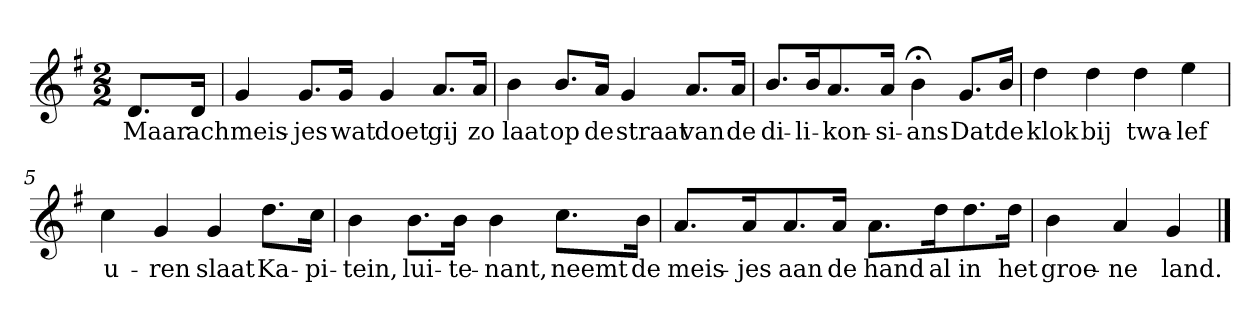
**kern	**text
*part1	*part1
*staff1	*staff1
*clefG2	*
*k[f#]	*
*G:	*
*M2/2	*
*MM120	*
=	=
8.d/L	Maar
16d/Jk	ach
=1	=1
4g	meis-
8.g/L	-jes
16g/Jk	wat
4g	doet
8.a/L	gij
16a/Jk	zo
=2	=2
4b	laat
8.b/L	op
16a/Jk	de
4g	straat
8.a/L	van
16a/Jk	de
=3	=3
8.b/L	di-
16b/K	-li-
8.a/	-kon-
16a/Jk	-si-
4b;<	-ans
8.g/L	Dat
16b/Jk	de
=4	=4
4dd	klok
4dd	bij
4dd	twa-
4ee	-lef
=5	=5
4cc	u-
4g	-ren
4g	slaat
8.dd\L	Ka-
16cc\Jk	-pi-
=6	=6
4b	-tein,
8.b\L	lui-
16b\Jk	-te-
4b	-nant,
8.cc\L	neemt
16b\Jk	de
=7	=7
8.a/L	meis-
16a/K	-jes
8.a/	aan
16a/Jk	de
8.a\L	hand
16dd\K	al
8.dd\	in
16dd\Jk	het
=8	=8
4b	groe-
4a	-ne
4g	land.
==	==
*-	*-
